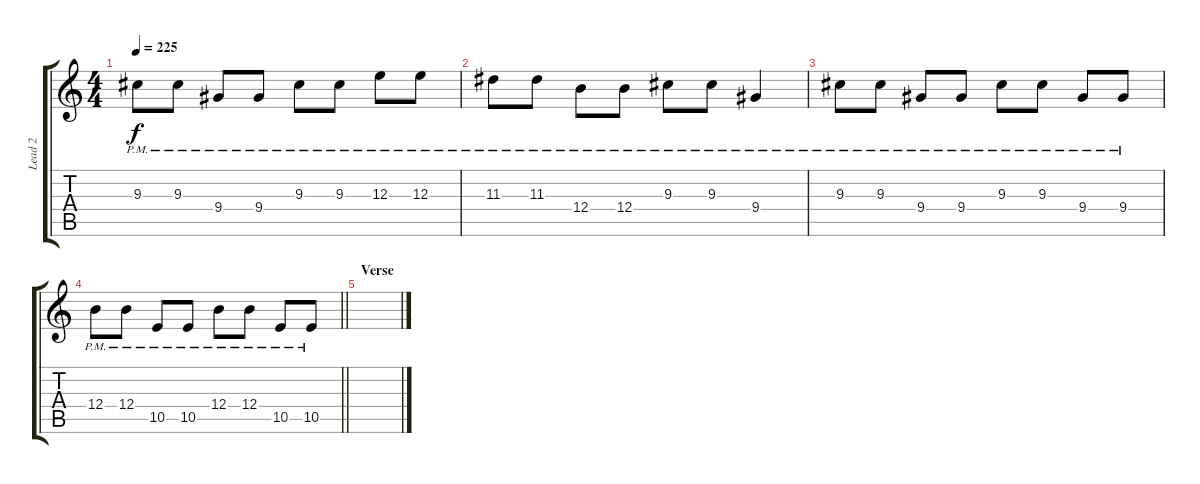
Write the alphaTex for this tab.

\track ("Lead 2" "Lead 2") {instrument distortionguitar}
\staff {score tabs}
\tuning (Db4 Ab3 E3 B2 Gb2 Db2) {hide}
\ts (4 4)
\tempo 225
\clef g2
\ks c
9.3{pm}.8{dy f} 9.3{pm}.8 9.4{pm}.8 9.4{pm}.8 9.3{pm}.8 9.3{pm}.8 12.3{pm}.8 12.3{pm}.8 |
11.3{pm}.8 11.3{pm}.8 12.4{pm}.8 12.4{pm}.8 9.3{pm}.8 9.3{pm}.8 9.4{pm}.4 |
9.3{pm}.8 9.3{pm}.8 9.4{pm}.8 9.4{pm}.8 9.3{pm}.8 9.3{pm}.8 9.4{pm}.8 9.4{pm}.8 |
\barLineRight lightlight
12.4{pm}.8 12.4{pm}.8 10.5{pm}.8 10.5{pm}.8 12.4{pm}.8 12.4{pm}.8 10.5{pm}.8 10.5{pm}.8 |
\section ("" "Verse")
